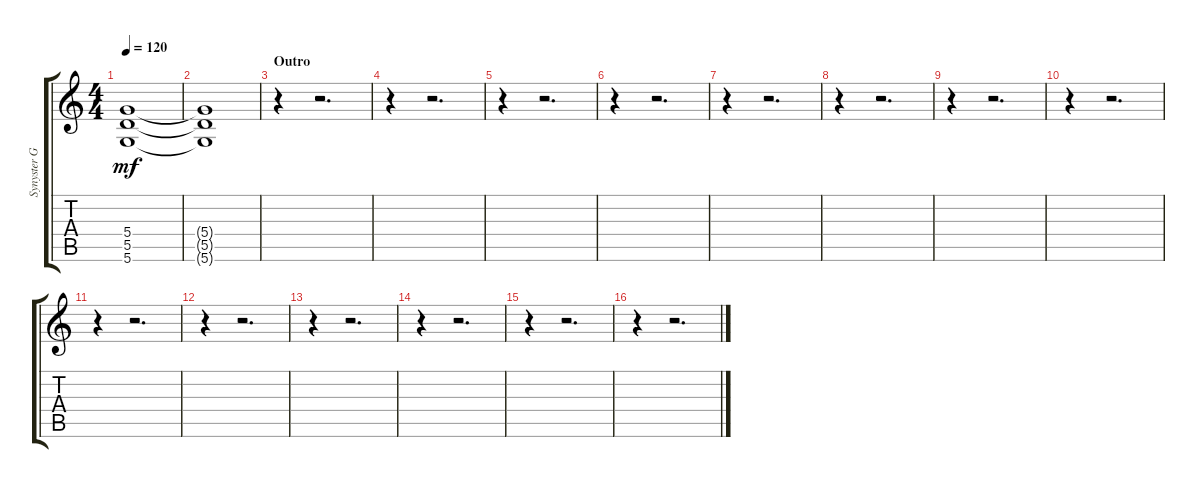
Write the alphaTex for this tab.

\track ("Synyster Gates" "Synyster G") {instrument distortionguitar}
\staff {score tabs}
\tuning (E4 B3 G3 D3 A2 D2) {hide}
\ts (4 4)
\tempo 120
\clef g2
\ks c
(5.4{t} 5.5{t} 5.6{t}).1{dy mf} |
(5.4{t} 5.5{t} 5.6{t}).1 |
\section ("" "Outro")
r.4 r.2{d} |
r.4 r.2{d} |
r.4 r.2{d} |
r.4 r.2{d} |
r.4 r.2{d} |
r.4 r.2{d} |
r.4 r.2{d} |
r.4 r.2{d} |
r.4 r.2{d} |
r.4 r.2{d} |
r.4 r.2{d} |
r.4 r.2{d} |
r.4 r.2{d} |
r.4 r.2{d}
